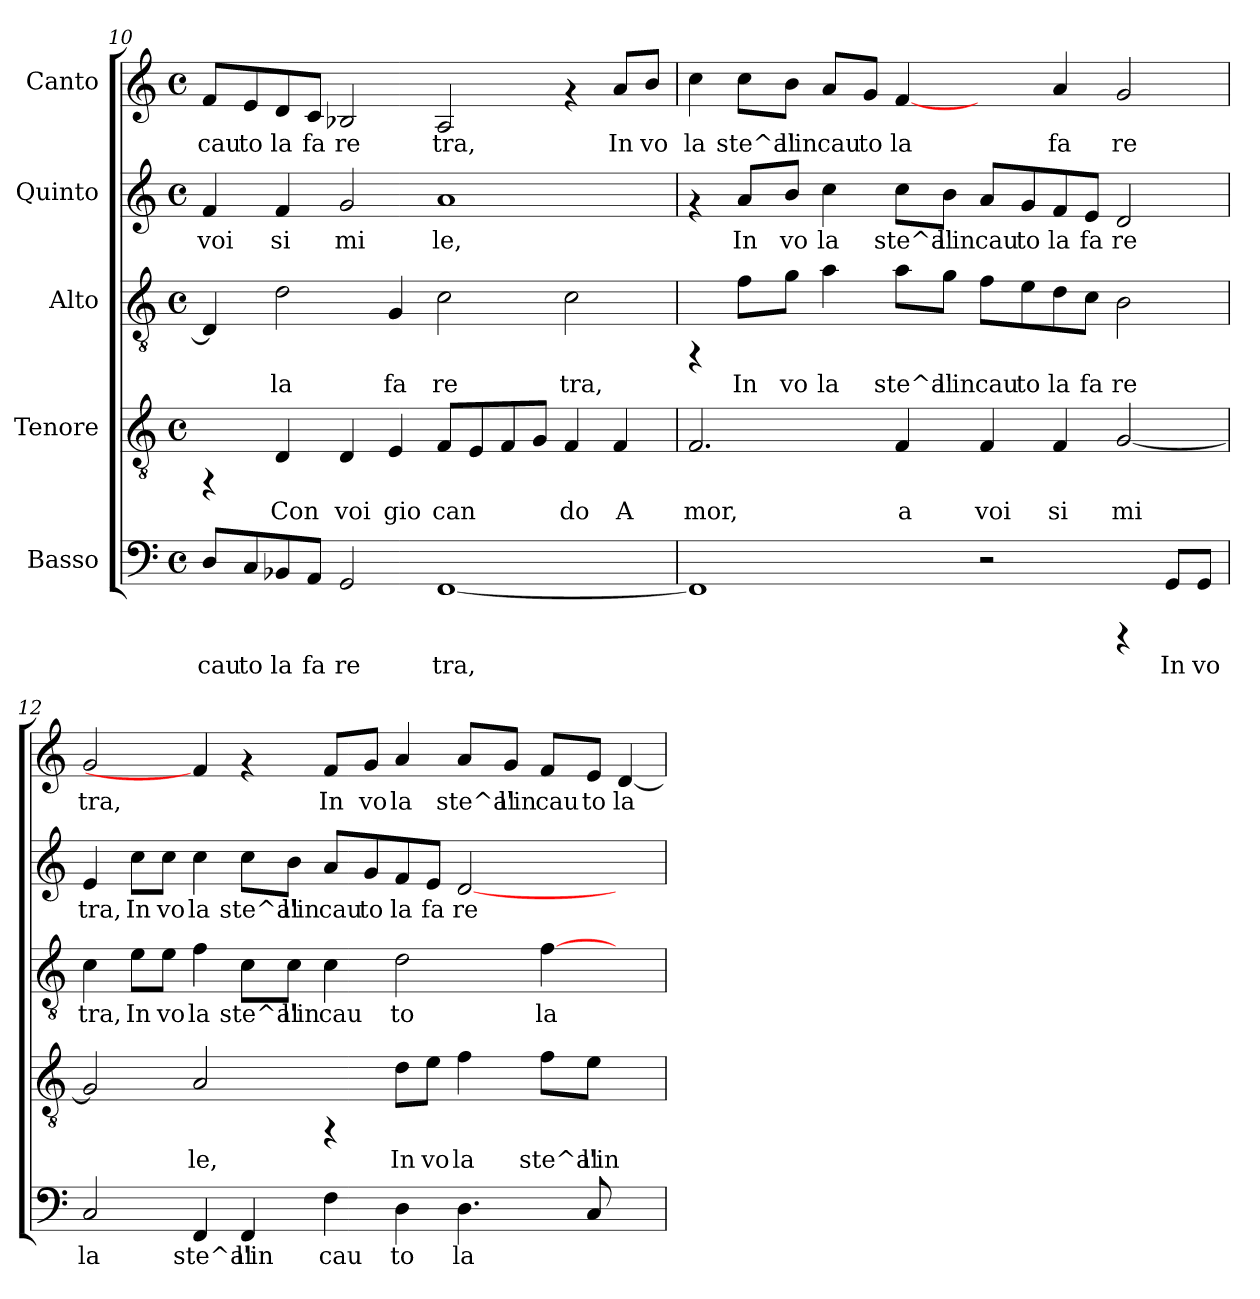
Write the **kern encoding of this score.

**kern	**text	**kern	**text	**kern	**text	**kern	**text	**kern	**text
*part5	*part5	*part4	*part4	*part3	*part3	*part2	*part2	*part1	*part1
*staff5	*staff5	*staff4	*staff4	*staff3	*staff3	*staff2	*staff2	*staff1	*staff1
*I"Basso	*	*I"Tenore	*	*I"Alto	*	*I"Quinto	*	*I"Canto	*
*clefF4	*	*clefGv2	*	*clefGv2	*	*clefG2	*	*clefG2	*
*k[]	*	*k[]	*	*k[]	*	*k[]	*	*k[]	*
*C:	*	*C:	*	*C:	*	*C:	*	*C:	*
*M4/4	*	*M4/4	*	*M4/4	*	*M4/4	*	*M4/4	*
*met(c)	*	*met(c)	*	*met(c)	*	*met(c)	*	*met(c)	*
=10	=10	=10	=10	=10	=10	=10	=10	=10	=10
!	!LO:LY:b:cj	!	!	!	!LO:LY:b:cj	!	!LO:LY:b:cj	!	!LO:LY:b:cj
8D/L	cau	4rFF	.	4D/]	.	4f/	voi	8f/L	cau
!	!LO:LY:b:cj	!	!	!	!	!	!	!	!LO:LY:b:cj
8C/	to	.	.	.	.	.	.	8e/	to
!	!LO:LY:b:cj	!	!LO:LY:b:cj	!	!LO:LY:b:cj	!	!LO:LY:b:cj	!	!LO:LY:b:cj
8BB-X/	la	4D/	Con	2d\	la	4f/	si	8d/	la
!	!LO:LY:b:cj	!	!	!	!	!	!	!	!LO:LY:b:cj
8AA/J	fa	.	.	.	.	.	.	8c/J	fa
!	!LO:LY:b:cj	!	!LO:LY:b:cj	!	!	!	!LO:LY:b:cj	!	!LO:LY:b:cj
2GG/	re	4D/	voi	.	.	2g/	mi	2B-X/	re
!	!	!	!LO:LY:b:cj	!	!LO:LY:b:cj	!	!	!	!
.	.	4E/	gio	4G/	fa	.	.	.	.
!	!LO:LY:b:cj	!	!LO:LY:b:cj	!	!LO:LY:b:cj	!	!LO:LY:b:cj	!	!LO:LY:b:cj
[<1FF	tra,	8F/L	can	2c\	re	1a	le,	2A/	tra,
!	!	!	!LO:LY:b:cj	!	!	!	!	!	!
.	.	8E/	.	.	.	.	.	.	.
!	!	!	!LO:LY:b:cj	!	!	!	!	!	!
.	.	8F/	.	.	.	.	.	.	.
!	!	!	!LO:LY:b:cj	!	!	!	!	!	!
.	.	8G/J	.	.	.	.	.	.	.
!	!	!	!LO:LY:b:cj	!	!LO:LY:b:cj	!	!	!	!
.	.	4F/	do	2c\	tra,	.	.	4rf	.
!	!	!	!LO:LY:b:cj	!	!	!	!	!	!LO:LY:b:cj
.	.	4F/	A	.	.	.	.	8a/L	In
!	!	!	!	!	!	!	!	!	!LO:LY:b:cj
.	.	.	.	.	.	.	.	8b/J	vo
=11	=11	=11	=11	=11	=11	=11	=11	=11	=11
!	!LO:LY:b:cj	!	!LO:LY:b:cj	!	!	!	!	!	!LO:LY:b:cj
1FF]	.	2.F/	mor,	4rFF	.	4rf	.	4cc\	la
!	!	!	!	!	!LO:LY:b:cj	!	!LO:LY:b:cj	!	!LO:LY:b:cj
.	.	.	.	8f\L	In	8a/L	In	8cc\L	ste^al
!	!	!	!	!	!LO:LY:b:cj	!	!LO:LY:b:cj	!	!LO:LY:b:cj
.	.	.	.	8g\J	vo	8b/J	vo	8b\J	l'in
!	!	!	!	!	!LO:LY:b:cj	!	!LO:LY:b:cj	!	!LO:LY:b:cj
.	.	.	.	4a\	la	4cc\	la	8a/L	cau
!	!	!	!	!	!	!	!	!	!LO:LY:b:cj
.	.	.	.	.	.	.	.	8g/J	to
!	!	!	!LO:LY:b:cj	!	!LO:LY:b:cj	!	!LO:LY:b:cj	!	!LO:LY:b:cj
.	.	4F/	a	8a\L	ste^al	8cc\L	ste^al	[4f/	la
!	!	!	!	!	!LO:LY:b:cj	!	!LO:LY:b:cj	!	!
.	.	.	.	8g\J	l'in	8b\J	l'in	.	.
!	!	!	!LO:LY:b:cj	!	!LO:LY:b:cj	!	!LO:LY:b:cj	!	!
2r	.	4F/	voi	8f\L	cau	8a/L	cau	4ryy	.
!	!	!	!	!	!LO:LY:b:cj	!	!LO:LY:b:cj	!	!
.	.	.	.	8e\	to	8g/	to	.	.
!	!	!	!LO:LY:b:cj	!	!LO:LY:b:cj	!	!LO:LY:b:cj	!	!LO:LY:b:cj
.	.	4F/	si	8d\	la	8f/	la	4a/	fa
!	!	!	!	!	!LO:LY:b:cj	!	!LO:LY:b:cj	!	!
.	.	.	.	8c\J	fa	8e/J	fa	.	.
!	!	!	!LO:LY:b:cj	!	!LO:LY:b:cj	!	!LO:LY:b:cj	!	!LO:LY:b:cj
4rCCC	.	[<2G/	mi	2B\	re	2d/	re	2g/	re
!	!LO:LY:b:cj	!	!	!	!	!	!	!	!
8GG/L	In	.	.	.	.	.	.	.	.
!	!LO:LY:b:cj	!	!	!	!	!	!	!	!
8GG/J	vo	.	.	.	.	.	.	.	.
!!LO:LB:g=z
=12	=12	=12	=12	=12	=12	=12	=12	=12	=12
!	!LO:LY:b:cj	!	!LO:LY:b:cj	!	!LO:LY:b:cj	!	!LO:LY:b:cj	!	!LO:LY:b:cj
2C/	la	2G/]	.	4c\	tra,	4e/	tra,	2g/	tra,
!	!	!	!	!	!LO:LY:b:cj	!	!LO:LY:b:cj	!	!
.	.	.	.	8e\L	In	8cc\L	In	.	.
!	!	!	!	!	!LO:LY:b:cj	!	!LO:LY:b:cj	!	!
.	.	.	.	8e\J	vo	8cc\J	vo	.	.
!	!LO:LY:b:cj	!	!LO:LY:b:cj	!	!LO:LY:b:cj	!	!LO:LY:b:cj	!	!
4FF/	ste^al	2A/	le,	4f\	la	4cc\	la	4f/]	.
!	!LO:LY:b:cj	!	!	!	!LO:LY:b:cj	!	!LO:LY:b:cj	!	!
4FF/	l'in	.	.	8c\L	ste^al	8cc\L	ste^al	4rf	.
!	!	!	!	!	!LO:LY:b:cj	!	!LO:LY:b:cj	!	!
.	.	.	.	8c\J	l'in	8b\J	l'in	.	.
!	!LO:LY:b:cj	!	!	!	!LO:LY:b:cj	!	!LO:LY:b:cj	!	!LO:LY:b:cj
4F\	cau	4rFF	.	4c\	cau	8a/L	cau	8f/L	In
!	!	!	!	!	!	!	!LO:LY:b:cj	!	!LO:LY:b:cj
.	.	.	.	.	.	8g/	to	8g/J	vo
!	!LO:LY:b:cj	!	!LO:LY:b:cj	!	!LO:LY:b:cj	!	!LO:LY:b:cj	!	!LO:LY:b:cj
4D\	to	8d\L	In	2d\	to	8f/	la	4a/	la
!	!	!	!LO:LY:b:cj	!	!	!	!LO:LY:b:cj	!	!
.	.	8e\J	vo	.	.	8e/J	fa	.	.
!	!LO:LY:b:cj	!	!LO:LY:b:cj	!	!	!	!LO:LY:b:cj	!	!LO:LY:b:cj
4.D\	la	4f\	la	.	.	[<2d/	re	8a/L	ste^al
!	!	!	!	!	!	!	!	!	!LO:LY:b:cj
.	.	.	.	.	.	.	.	8g/J	l'in
!	!	!	!LO:LY:b:cj	!	!LO:LY:b:cj	!	!	!	!LO:LY:b:cj
.	.	8f\L	ste^al	[>4f\	la	.	.	8f/L	cau
!	!LO:LY:b:cj	!	!LO:LY:b:cj	!	!	!	!	!	!LO:LY:b:cj
8C/	.	8e\J	l'in	.	.	.	.	8e/J	to
!	!	!	!	!	!	!	!	!	!LO:LY:b:cj
4ryy	.	4ryy	.	4ryy	.	4ryy	.	[<4d/	la
=	=	=	=	=	=	=	=	=	=
*-	*-	*-	*-	*-	*-	*-	*-	*-	*-
